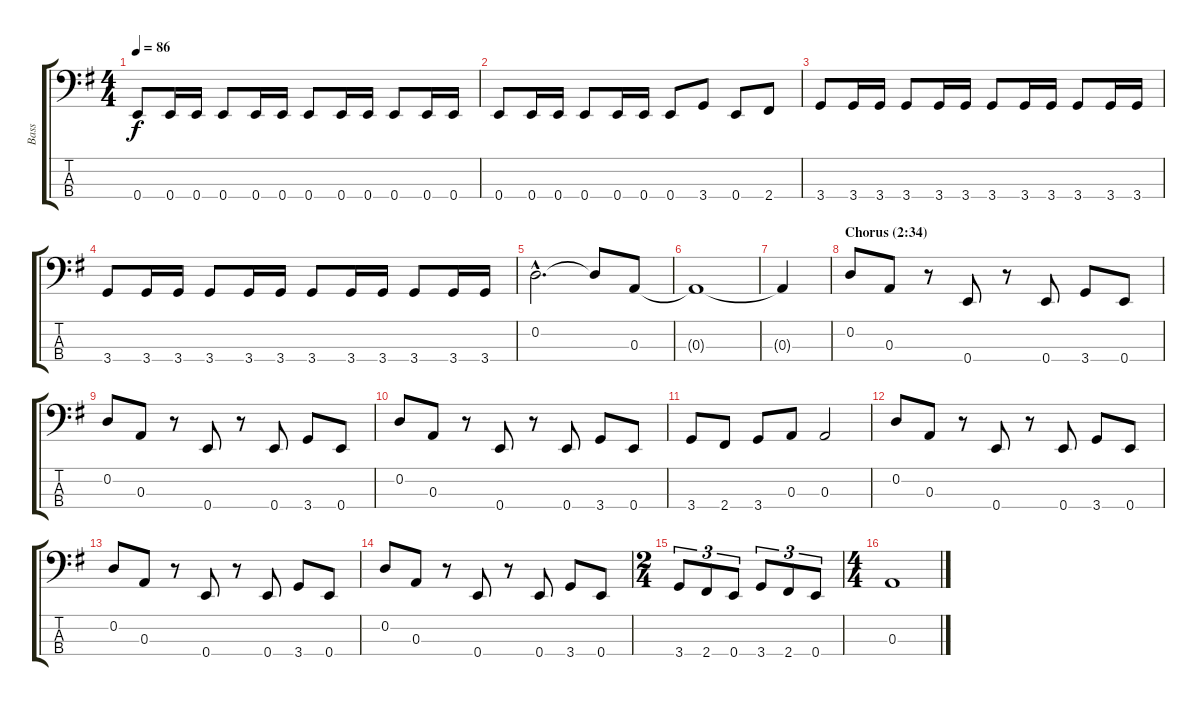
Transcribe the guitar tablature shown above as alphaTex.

\track ("Bass" "Bass") {instrument electricbassfinger}
\staff {score tabs}
\tuning (G2 D2 A1 E1) {hide}
\ts (4 4)
\tempo 86
\clef f4
\ks eminor
0.4.8{dy f} 0.4.16 0.4.16 0.4.8 0.4.16 0.4.16 0.4.8 0.4.16 0.4.16 0.4.8 0.4.16 0.4.16 |
0.4.8 0.4.16 0.4.16 0.4.8 0.4.16 0.4.16 0.4.8 3.4.8 0.4.8 2.4.8 |
3.4.8 3.4.16 3.4.16 3.4.8 3.4.16 3.4.16 3.4.8 3.4.16 3.4.16 3.4.8 3.4.16 3.4.16 |
3.4.8 3.4.16 3.4.16 3.4.8 3.4.16 3.4.16 3.4.8 3.4.16 3.4.16 3.4.8 3.4.16 3.4.16 |
0.2{hac}.2{d} 0.2{t}.8 0.3.8 |
0.3{t}.1 |
0.3{t}.4 |
\section ("" "Chorus (2:34)")
0.2.8 0.3.8 r.8 0.4.8 r.8 0.4.8 3.4.8 0.4.8 |
0.2.8 0.3.8 r.8 0.4.8 r.8 0.4.8 3.4.8 0.4.8 |
0.2.8 0.3.8 r.8 0.4.8 r.8 0.4.8 3.4.8 0.4.8 |
3.4.8 2.4.8 3.4.8 0.3.8 0.3.2 |
0.2.8 0.3.8 r.8 0.4.8 r.8 0.4.8 3.4.8 0.4.8 |
0.2.8 0.3.8 r.8 0.4.8 r.8 0.4.8 3.4.8 0.4.8 |
0.2.8 0.3.8 r.8 0.4.8 r.8 0.4.8 3.4.8 0.4.8 |
\ts (2 4)
3.4.8{tu (3 2)} 2.4.8{tu (3 2)} 0.4.8{tu (3 2)} 3.4.8{tu (3 2)} 2.4.8{tu (3 2)} 0.4.8{tu (3 2)} |
\ts (4 4)
0.3.1
